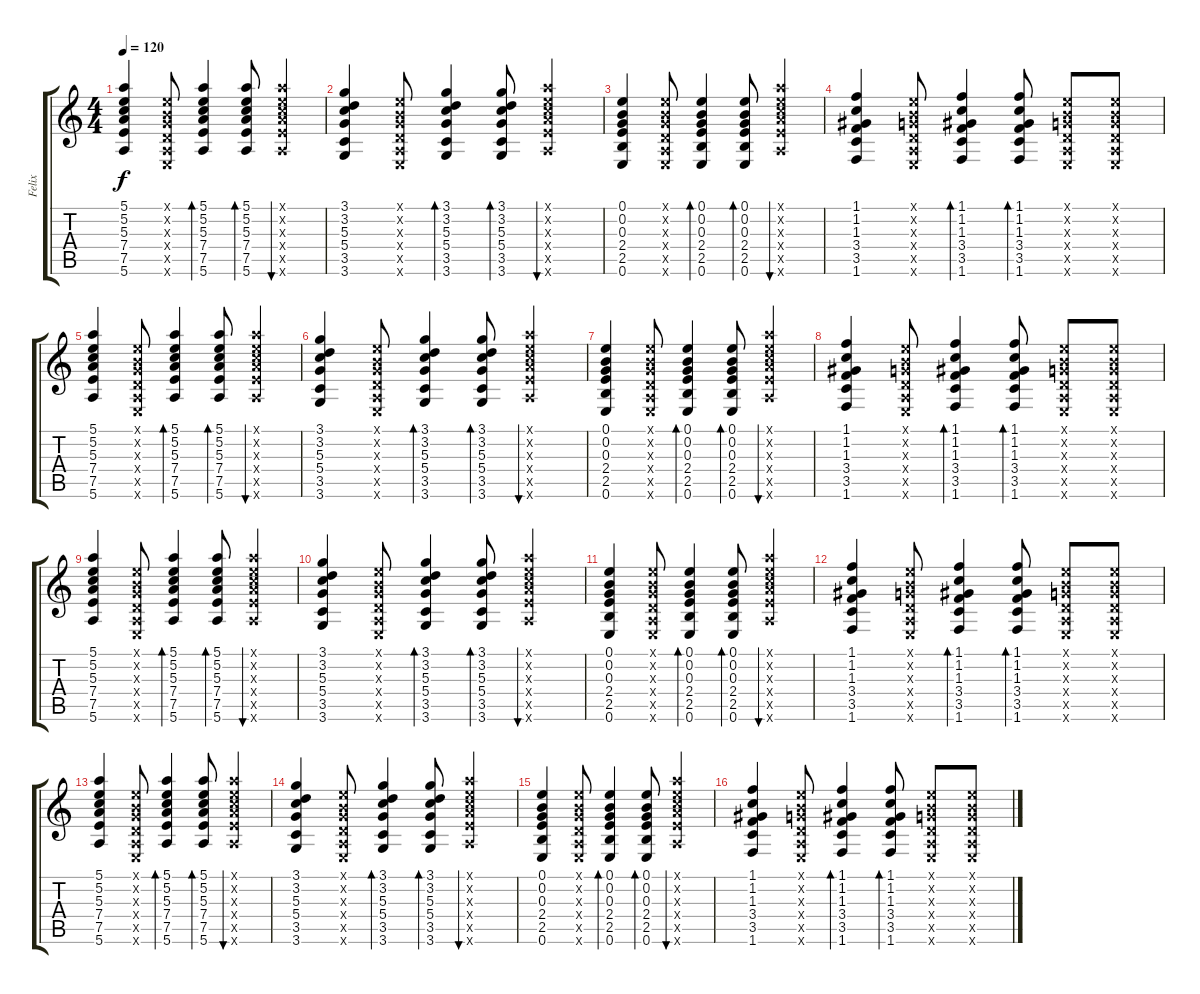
\track ("Felix " "Felix ") {instrument acousticguitarnylon}
\staff {score tabs}
\tuning (E4 B3 G3 D3 A2 E2) {hide}
\ts (4 4)
\tempo 120
\clef g2
\ks c
(5.1 5.2 5.3 7.4 7.5 5.6).4{dy f instrument acousticguitarnylon} (0.1{x} 0.2{x} 0.3{x} 0.4{x} 0.5{x} 0.6{x}).8 (5.1 5.2 5.3 7.4 7.5 5.6).4{bd 60} (5.1 5.2 5.3 7.4 7.5 5.6).8{bd 60} (5.1{x} 5.2{x} 5.3{x} 7.4{x} 7.5{x} 5.6{x}).4{bu 60} |
(3.1 3.2 5.3 5.4 3.5 3.6).4 (0.1{x} 0.2{x} 0.3{x} 0.4{x} 0.5{x} 0.6{x}).8 (3.1 3.2 5.3 5.4 3.5 3.6).4{bd 60} (3.1 3.2 5.3 5.4 3.5 3.6).8{bd 60} (5.1{x} 5.2{x} 5.3{x} 7.4{x} 7.5{x} 5.6{x}).4{bu 60} |
(0.1 0.2 0.3 2.4 2.5 0.6).4 (0.1{x} 0.2{x} 0.3{x} 0.4{x} 0.5{x} 0.6{x}).8 (0.1 0.2 0.3 2.4 2.5 0.6).4{bd 60} (0.1 0.2 0.3 2.4 2.5 0.6).8{bd 60} (5.1{x} 5.2{x} 5.3{x} 7.4{x} 7.5{x} 5.6{x}).4{bu 60} |
(1.1 1.2 1.3 3.4 3.5 1.6).4 (0.1{x} 0.2{x} 0.3{x} 0.4{x} 0.5{x} 0.6{x}).8 (1.1 1.2 1.3 3.4 3.5 1.6).4{bd 60} (1.1 1.2 1.3 3.4 3.5 1.6).8{bd 60} (0.1{x} 0.2{x} 0.3{x} 0.4{x} 0.5{x} 0.6{x}).8 (0.1{x} 0.2{x} 0.3{x} 0.4{x} 0.5{x} 0.6{x}).8 |
(5.1 5.2 5.3 7.4 7.5 5.6).4 (0.1{x} 0.2{x} 0.3{x} 0.4{x} 0.5{x} 0.6{x}).8 (5.1 5.2 5.3 7.4 7.5 5.6).4{bd 60} (5.1 5.2 5.3 7.4 7.5 5.6).8{bd 60} (5.1{x} 5.2{x} 5.3{x} 7.4{x} 7.5{x} 5.6{x}).4{bu 60} |
(3.1 3.2 5.3 5.4 3.5 3.6).4 (0.1{x} 0.2{x} 0.3{x} 0.4{x} 0.5{x} 0.6{x}).8 (3.1 3.2 5.3 5.4 3.5 3.6).4{bd 60} (3.1 3.2 5.3 5.4 3.5 3.6).8{bd 60} (5.1{x} 5.2{x} 5.3{x} 7.4{x} 7.5{x} 5.6{x}).4{bu 60} |
(0.1 0.2 0.3 2.4 2.5 0.6).4 (0.1{x} 0.2{x} 0.3{x} 0.4{x} 0.5{x} 0.6{x}).8 (0.1 0.2 0.3 2.4 2.5 0.6).4{bd 60} (0.1 0.2 0.3 2.4 2.5 0.6).8{bd 60} (5.1{x} 5.2{x} 5.3{x} 7.4{x} 7.5{x} 5.6{x}).4{bu 60} |
(1.1 1.2 1.3 3.4 3.5 1.6).4 (0.1{x} 0.2{x} 0.3{x} 0.4{x} 0.5{x} 0.6{x}).8 (1.1 1.2 1.3 3.4 3.5 1.6).4{bd 60} (1.1 1.2 1.3 3.4 3.5 1.6).8{bd 60} (0.1{x} 0.2{x} 0.3{x} 0.4{x} 0.5{x} 0.6{x}).8 (0.1{x} 0.2{x} 0.3{x} 0.4{x} 0.5{x} 0.6{x}).8 |
(5.1 5.2 5.3 7.4 7.5 5.6).4 (0.1{x} 0.2{x} 0.3{x} 0.4{x} 0.5{x} 0.6{x}).8 (5.1 5.2 5.3 7.4 7.5 5.6).4{bd 60} (5.1 5.2 5.3 7.4 7.5 5.6).8{bd 60} (5.1{x} 5.2{x} 5.3{x} 7.4{x} 7.5{x} 5.6{x}).4{bu 60} |
(3.1 3.2 5.3 5.4 3.5 3.6).4 (0.1{x} 0.2{x} 0.3{x} 0.4{x} 0.5{x} 0.6{x}).8 (3.1 3.2 5.3 5.4 3.5 3.6).4{bd 60} (3.1 3.2 5.3 5.4 3.5 3.6).8{bd 60} (5.1{x} 5.2{x} 5.3{x} 7.4{x} 7.5{x} 5.6{x}).4{bu 60} |
(0.1 0.2 0.3 2.4 2.5 0.6).4 (0.1{x} 0.2{x} 0.3{x} 0.4{x} 0.5{x} 0.6{x}).8 (0.1 0.2 0.3 2.4 2.5 0.6).4{bd 60} (0.1 0.2 0.3 2.4 2.5 0.6).8{bd 60} (5.1{x} 5.2{x} 5.3{x} 7.4{x} 7.5{x} 5.6{x}).4{bu 60} |
(1.1 1.2 1.3 3.4 3.5 1.6).4 (0.1{x} 0.2{x} 0.3{x} 0.4{x} 0.5{x} 0.6{x}).8 (1.1 1.2 1.3 3.4 3.5 1.6).4{bd 60} (1.1 1.2 1.3 3.4 3.5 1.6).8{bd 60} (0.1{x} 0.2{x} 0.3{x} 0.4{x} 0.5{x} 0.6{x}).8 (0.1{x} 0.2{x} 0.3{x} 0.4{x} 0.5{x} 0.6{x}).8 |
(5.1 5.2 5.3 7.4 7.5 5.6).4 (0.1{x} 0.2{x} 0.3{x} 0.4{x} 0.5{x} 0.6{x}).8 (5.1 5.2 5.3 7.4 7.5 5.6).4{bd 60} (5.1 5.2 5.3 7.4 7.5 5.6).8{bd 60} (5.1{x} 5.2{x} 5.3{x} 7.4{x} 7.5{x} 5.6{x}).4{bu 60} |
(3.1 3.2 5.3 5.4 3.5 3.6).4 (0.1{x} 0.2{x} 0.3{x} 0.4{x} 0.5{x} 0.6{x}).8 (3.1 3.2 5.3 5.4 3.5 3.6).4{bd 60} (3.1 3.2 5.3 5.4 3.5 3.6).8{bd 60} (5.1{x} 5.2{x} 5.3{x} 7.4{x} 7.5{x} 5.6{x}).4{bu 60} |
(0.1 0.2 0.3 2.4 2.5 0.6).4 (0.1{x} 0.2{x} 0.3{x} 0.4{x} 0.5{x} 0.6{x}).8 (0.1 0.2 0.3 2.4 2.5 0.6).4{bd 60} (0.1 0.2 0.3 2.4 2.5 0.6).8{bd 60} (5.1{x} 5.2{x} 5.3{x} 7.4{x} 7.5{x} 5.6{x}).4{bu 60} |
(1.1 1.2 1.3 3.4 3.5 1.6).4 (0.1{x} 0.2{x} 0.3{x} 0.4{x} 0.5{x} 0.6{x}).8 (1.1 1.2 1.3 3.4 3.5 1.6).4{bd 60} (1.1 1.2 1.3 3.4 3.5 1.6).8{bd 60} (0.1{x} 0.2{x} 0.3{x} 0.4{x} 0.5{x} 0.6{x}).8 (0.1{x} 0.2{x} 0.3{x} 0.4{x} 0.5{x} 0.6{x}).8
